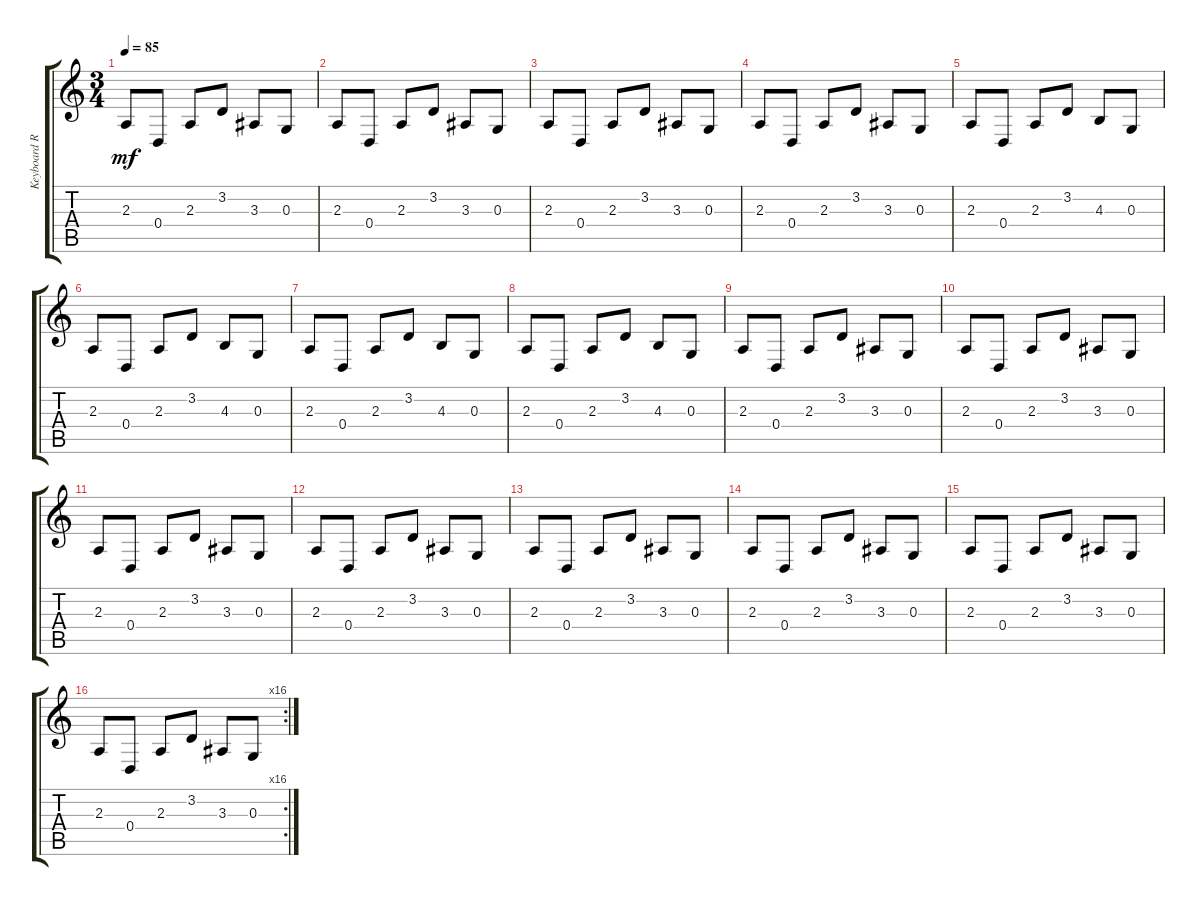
\track ("Keyboard Rythm (Delay)" "Keyboard R") {instrument stringensemble1}
\staff {score tabs}
\tuning (E4 B3 G3 D3 A2 E2) {hide}
\ts (3 4)
\tempo 85
\clef g2
\ks c
2.3.8{dy mf} 0.4.8 2.3.8 3.2.8 3.3.8 0.3.8 |
2.3.8 0.4.8 2.3.8 3.2.8 3.3.8 0.3.8 |
2.3.8 0.4.8 2.3.8 3.2.8 3.3.8 0.3.8 |
2.3.8 0.4.8 2.3.8 3.2.8 3.3.8 0.3.8 |
2.3.8 0.4.8 2.3.8 3.2.8 4.3.8 0.3.8 |
2.3.8 0.4.8 2.3.8 3.2.8 4.3.8 0.3.8 |
2.3.8 0.4.8 2.3.8 3.2.8 4.3.8 0.3.8 |
2.3.8 0.4.8 2.3.8 3.2.8 4.3.8 0.3.8 |
2.3.8 0.4.8 2.3.8 3.2.8 3.3.8 0.3.8 |
2.3.8 0.4.8 2.3.8 3.2.8 3.3.8 0.3.8 |
2.3.8 0.4.8 2.3.8 3.2.8 3.3.8 0.3.8 |
2.3.8 0.4.8 2.3.8 3.2.8 3.3.8 0.3.8 |
2.3.8 0.4.8 2.3.8 3.2.8 3.3.8 0.3.8 |
2.3.8 0.4.8 2.3.8 3.2.8 3.3.8 0.3.8 |
2.3.8 0.4.8 2.3.8 3.2.8 3.3.8 0.3.8 |
\rc 16
2.3.8 0.4.8 2.3.8 3.2.8 3.3.8 0.3.8
